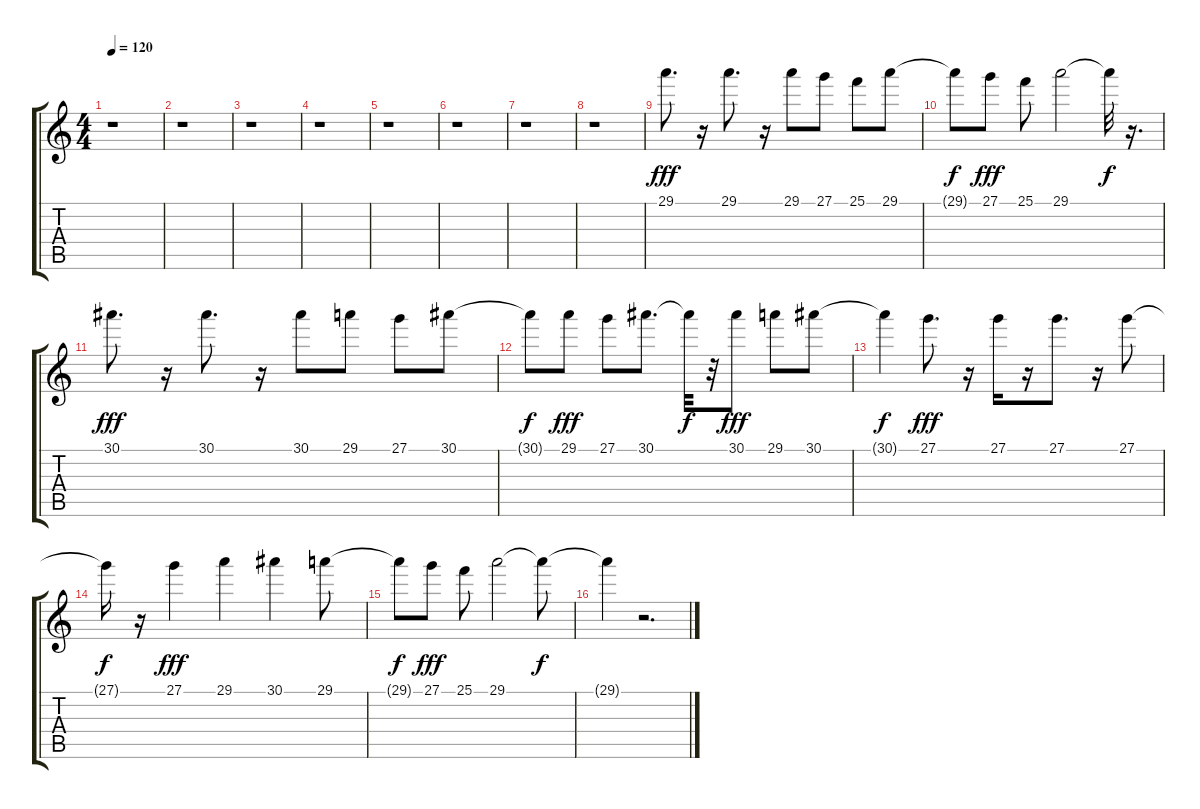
\track "" {instrument drawbarorgan}
\staff {score tabs}
\tuning (E4 B3 G3 D3 A2 E2) {hide}
\ts (4 4)
\tempo 120
\clef g2
\ks c
r.1{dy fff} |
r.1 |
r.1 |
r.1 |
r.1 |
r.1 |
r.1 |
r.1 |
29.1.8{d} r.16 29.1.8{d} r.16 29.1.8 27.1.8 25.1.8 29.1.8 |
29.1{t}.8{dy f} 27.1.8{dy fff} 25.1.8 29.1.2 29.1{t}.32{dy f} r.16{d} |
30.1.8{d dy fff} r.16 30.1.8{d} r.16 30.1.8 29.1.8 27.1.8 30.1.8 |
30.1{t}.8{dy f} 29.1.8{dy fff} 27.1.8 30.1.8{d} 30.1{t}.32{dy f} r.32 30.1.8{dy fff} 29.1.8 30.1.8 |
30.1{t}.4{dy f} 27.1.8{d dy fff} r.16 27.1.16 r.16 27.1.8{d} r.16 27.1.8 |
27.1{t}.16{dy f} r.16 27.1.4{dy fff} 29.1.4 30.1.4 29.1.8 |
29.1{t}.8{dy f} 27.1.8{dy fff} 25.1.8 29.1.2 29.1{t}.8{dy f} |
29.1{t}.4 r.2{d}
